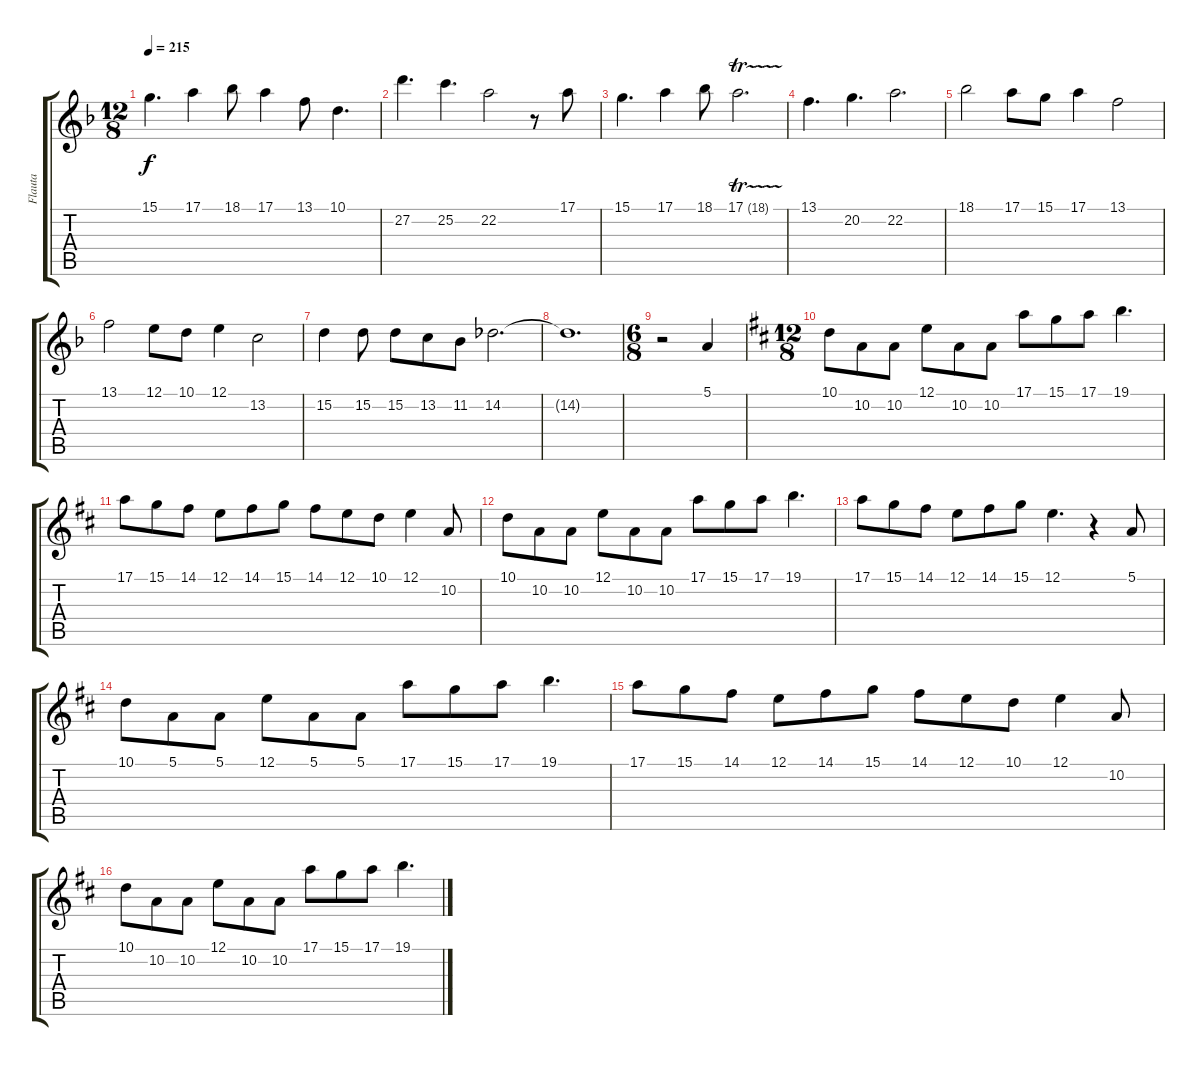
\track ("Flauta" "Flauta") {instrument flute}
\staff {score tabs}
\tuning (E4 B3 G3 D3 A2 E2) {hide}
\ts (12 8)
\tempo 215
\clef g2
\ks dminor
15.1.4{d dy f} 17.1.4 18.1.8 17.1.4 13.1.8 10.1.4{d} |
27.2.4{d} 25.2.4{d} 22.2.2 r.8 17.1.8 |
15.1.4{d} 17.1.4 18.1.8 17.1{tr (18 16)}.2{d} |
13.1.4{d} 20.2.4{d} 22.2.2{d} |
18.1.2 17.1.8 15.1.8 17.1.4 13.1.2 |
13.1.2 12.1.8 10.1.8 12.1.4 13.2.2 |
15.2.4 15.2.8 15.2.8 13.2.8 11.2.8 14.2.2{d} |
14.2{t}.1{d} |
\ts (6 8)
r.2 5.1.4 |
\ts (12 8)
\ks d
10.1.8 10.2.8 10.2.8 12.1.8 10.2.8 10.2.8 17.1.8 15.1.8 17.1.8 19.1.4{d} |
17.1.8 15.1.8 14.1.8 12.1.8 14.1.8 15.1.8 14.1.8 12.1.8 10.1.8 12.1.4 10.2.8 |
10.1.8 10.2.8 10.2.8 12.1.8 10.2.8 10.2.8 17.1.8 15.1.8 17.1.8 19.1.4{d} |
17.1.8 15.1.8 14.1.8 12.1.8 14.1.8 15.1.8 12.1.4{d} r.4 5.1.8 |
10.1.8 5.1.8 5.1.8 12.1.8 5.1.8 5.1.8 17.1.8 15.1.8 17.1.8 19.1.4{d} |
17.1.8 15.1.8 14.1.8 12.1.8 14.1.8 15.1.8 14.1.8 12.1.8 10.1.8 12.1.4 10.2.8 |
10.1.8 10.2.8 10.2.8 12.1.8 10.2.8 10.2.8 17.1.8 15.1.8 17.1.8 19.1.4{d}
